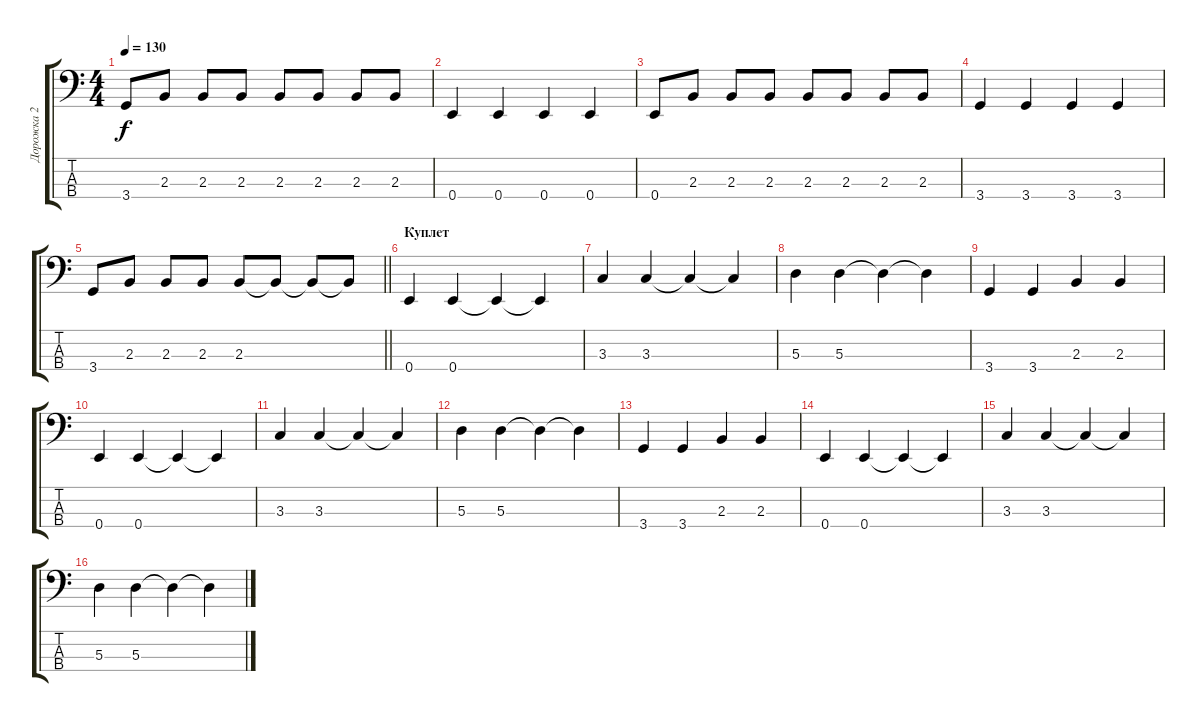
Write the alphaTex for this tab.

\track ("Дорожка 2" "Дорожка 2") {instrument electricbassfinger}
\staff {score tabs}
\tuning (G2 D2 A1 E1) {hide}
\ts (4 4)
\tempo 130
\clef f4
\ks c
3.4.8{dy f} 2.3.8 2.3.8 2.3.8 2.3.8 2.3.8 2.3.8 2.3.8 |
0.4.4 0.4.4 0.4.4 0.4.4 |
0.4.8 2.3.8 2.3.8 2.3.8 2.3.8 2.3.8 2.3.8 2.3.8 |
3.4.4 3.4.4 3.4.4 3.4.4 |
\barLineRight lightlight
3.4.8 2.3.8 2.3.8 2.3.8 2.3.8 2.3{t}.8 2.3{t}.8 2.3{t}.8 |
\section ("" "Куплет")
0.4.4 0.4.4 0.4{t}.4 0.4{t}.4 |
3.3.4 3.3.4 3.3{t}.4 3.3{t}.4 |
5.3.4 5.3.4 5.3{t}.4 5.3{t}.4 |
3.4.4 3.4.4 2.3.4 2.3.4 |
0.4.4 0.4.4 0.4{t}.4 0.4{t}.4 |
3.3.4 3.3.4 3.3{t}.4 3.3{t}.4 |
5.3.4 5.3.4 5.3{t}.4 5.3{t}.4 |
3.4.4 3.4.4 2.3.4 2.3.4 |
0.4.4 0.4.4 0.4{t}.4 0.4{t}.4 |
3.3.4 3.3.4 3.3{t}.4 3.3{t}.4 |
5.3.4 5.3.4 5.3{t}.4 5.3{t}.4
